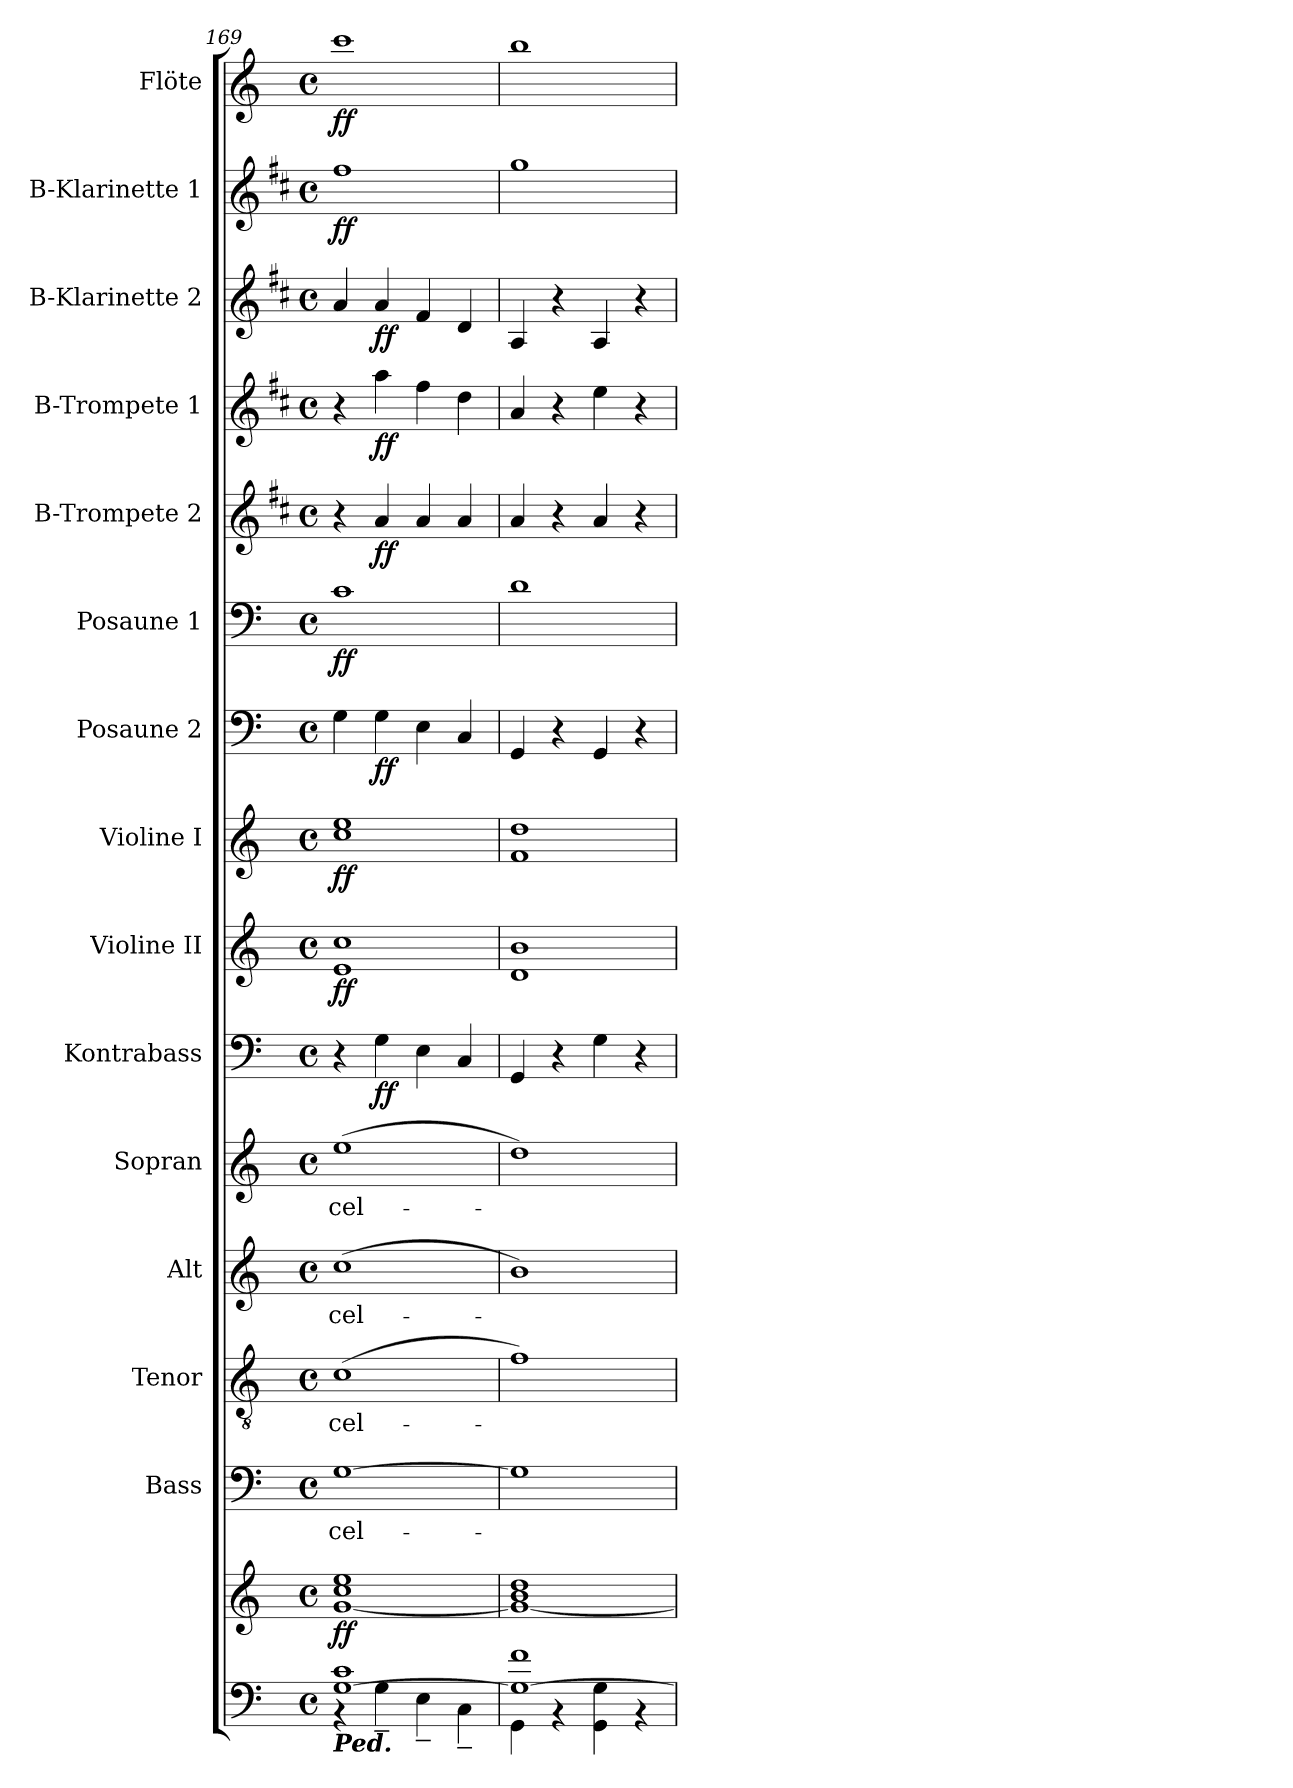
**kern	**kern	**dynam	**kern	**text	**kern	**text	**kern	**text	**kern	**text	**kern	**dynam	**kern	**dynam	**kern	**dynam	**kern	**dynam	**kern	**dynam	**kern	**dynam	**kern	**dynam	**kern	**dynam	**kern	**dynam	**kern	**dynam
*part15	*part15	*part15	*part14	*part14	*part13	*part13	*part12	*part12	*part11	*part11	*part10	*part10	*part9	*part9	*part8	*part8	*part7	*part7	*part6	*part6	*part5	*part5	*part4	*part4	*part3	*part3	*part2	*part2	*part1	*part1
*staff16	*staff15	*staff15/16	*staff14	*staff14	*staff13	*staff13	*staff12	*staff12	*staff11	*staff11	*staff10	*staff10	*staff9	*staff9	*staff8	*staff8	*staff7	*staff7	*staff6	*staff6	*staff5	*staff5	*staff4	*staff4	*staff3	*staff3	*staff2	*staff2	*staff1	*staff1
*	*	*	*I"Bass	*	*I"Tenor	*	*I"Alt	*	*I"Sopran	*	*I"Kontrabass	*	*I"Violine II	*	*I"Violine I	*	*I"Posaune 2	*	*I"Posaune 1	*	*I"B-Trompete 2	*	*I"B-Trompete 1	*	*I"B-Klarinette 2	*	*I"B-Klarinette 1	*	*I"Flöte	*
*	*	*	*I'B.	*	*I'T.	*	*I'A.	*	*I'S.	*	*I'Kb.	*	*I'Vl. II	*	*I'Vl. I	*	*I'Pos. 2	*	*I'Pos. 1	*	*I'B Trp. 2	*	*I'B Trp. 1	*	*I'B Kl. 2	*	*I'B Kl. 1	*	*I'Fl.	*
*clefF4	*clefG2	*	*clefF4	*	*clefGv2	*	*clefG2	*	*clefG2	*	*clefF4	*	*clefG2	*	*clefG2	*	*clefF4	*	*clefF4	*	*clefG2	*	*clefG2	*	*clefG2	*	*clefG2	*	*clefG2	*
*	*	*	*	*	*	*	*	*	*	*	*ITrd7c12	*	*	*	*	*	*	*	*	*	*ITrd1c2	*	*ITrd1c2	*	*ITrd1c2	*	*ITrd1c2	*	*	*
*k[]	*k[]	*	*k[]	*	*k[]	*	*k[]	*	*k[]	*	*k[]	*	*k[]	*	*k[]	*	*k[]	*	*k[]	*	*k[]	*	*k[]	*	*k[]	*	*k[]	*	*k[]	*
*C:	*C:	*	*C:	*	*C:	*	*C:	*	*C:	*	*C:	*	*C:	*	*C:	*	*C:	*	*C:	*	*C:	*	*C:	*	*C:	*	*C:	*	*C:	*
*M4/4	*M4/4	*	*M4/4	*	*M4/4	*	*M4/4	*	*M4/4	*	*M4/4	*	*M4/4	*	*M4/4	*	*M4/4	*	*M4/4	*	*M4/4	*	*M4/4	*	*M4/4	*	*M4/4	*	*M4/4	*
*met(c)	*met(c)	*	*met(c)	*	*met(c)	*	*met(c)	*	*met(c)	*	*met(c)	*	*met(c)	*	*met(c)	*	*met(c)	*	*met(c)	*	*met(c)	*	*met(c)	*	*met(c)	*	*met(c)	*	*met(c)	*
=169	=169	=169	=169	=169	=169	=169	=169	=169	=169	=169	=169	=169	=169	=169	=169	=169	=169	=169	=169	=169	=169	=169	=169	=169	=169	=169	=169	=169	=169	=169
*^	*	*	*	*	*	*	*	*	*	*	*	*	*	*	*	*	*	*	*	*	*	*	*	*	*	*	*	*	*	*
!LO:TX:b:Bi:t=Ped.	!	!	!	!	!	!	!	!	!	!	!	!	!	!	!	!	!	!	!	!	!	!	!	!	!	!	!	!	!	!	!
!	!	!	!LO:DY:b	!	!LO:LY:b	!	!LO:LY:b	!	!LO:LY:b	!	!LO:LY:b	!	!	!	!LO:DY:b	!	!LO:DY:b	!	!	!	!LO:DY:b	!	!	!	!	!	!	!	!LO:DY:b	!	!LO:DY:b
[>1G 1c	4rBB	[<1g 1cc 1ee	ff	[1G	-cel-	(>1c	-cel-	(>1cc	-cel-	(>1ee	-cel-	4r	.	1e 1cc	ff	1cc 1ee	ff	4G\	.	1c	ff	4r	.	4r	.	4g/	.	1ee	ff	1ccc	ff
!	!	!	!	!	!	!	!	!	!	!	!	!	!LO:DY:b	!	!	!	!	!	!LO:DY:b	!	!	!	!LO:DY:b	!	!LO:DY:b	!	!LO:DY:b	!	!	!	!
.	4G~<\	.	.	.	.	.	.	.	.	.	.	4GG\	ff	.	.	.	.	4G\	ff	.	.	4g/	ff	4gg\	ff	4g/	ff	.	.	.	.
.	4E~<\	.	.	.	.	.	.	.	.	.	.	4EE\	.	.	.	.	.	4E\	.	.	.	4g/	.	4ee\	.	4e/	.	.	.	.	.
.	4C~<\	.	.	.	.	.	.	.	.	.	.	4CC/	.	.	.	.	.	4C/	.	.	.	4g/	.	4cc\	.	4c/	.	.	.	.	.
=170	=170	=170	=170	=170	=170	=170	=170	=170	=170	=170	=170	=170	=170	=170	=170	=170	=170	=170	=170	=170	=170	=170	=170	=170	=170	=170	=170	=170	=170	=170	=170
1G_ 1f	4GG\	1g_ 1b 1dd	.	1G]	.	1f)	.	1b)	.	1dd)	.	4GGG/	.	1d 1b	.	1f 1dd	.	4GG/	.	1d	.	4g/	.	4g/	.	4G/	.	1ff	.	1bb	.
.	4rAA	.	.	.	.	.	.	.	.	.	.	4r	.	.	.	.	.	4r	.	.	.	4r	.	4r	.	4r	.	.	.	.	.
.	4GG\ 4G\	.	.	.	.	.	.	.	.	.	.	4GG\	.	.	.	.	.	4GG/	.	.	.	4g/	.	4dd\	.	4G/	.	.	.	.	.
.	4rAA	.	.	.	.	.	.	.	.	.	.	4r	.	.	.	.	.	4r	.	.	.	4r	.	4r	.	4r	.	.	.	.	.
*v	*v	*	*	*	*	*	*	*	*	*	*	*	*	*	*	*	*	*	*	*	*	*	*	*	*	*	*	*	*	*	*
=	=	=	=	=	=	=	=	=	=	=	=	=	=	=	=	=	=	=	=	=	=	=	=	=	=	=	=	=	=	=
*-	*-	*-	*-	*-	*-	*-	*-	*-	*-	*-	*-	*-	*-	*-	*-	*-	*-	*-	*-	*-	*-	*-	*-	*-	*-	*-	*-	*-	*-	*-
